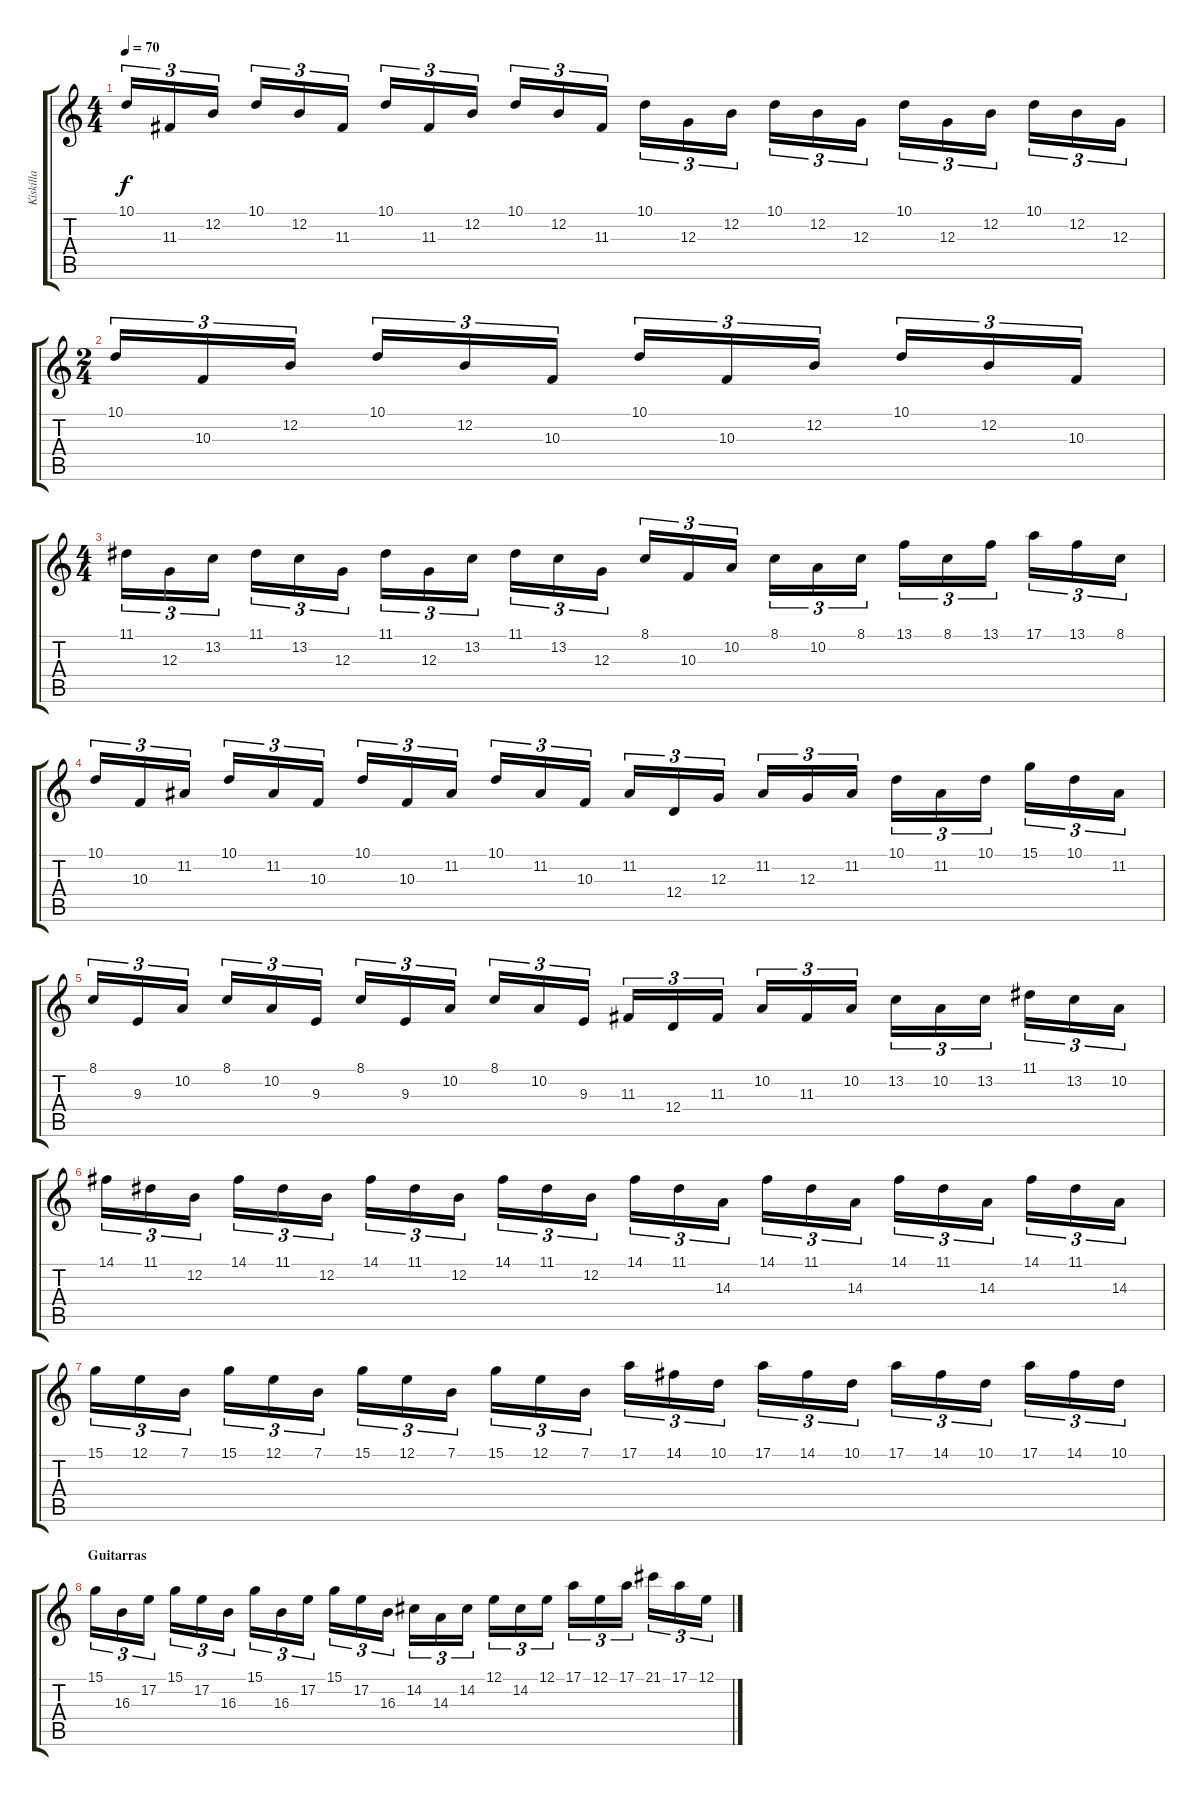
\track ("Kiskilla" "Kiskilla") {instrument stringensemble1}
\staff {score tabs}
\tuning (E4 B3 G3 D3 A2 E2) {hide}
\ts (4 4)
\tempo 70
\clef g2
\ks c
10.1.16{tu (3 2) dy f} 11.3.16{tu (3 2)} 12.2.16{tu (3 2)} 10.1.16{tu (3 2)} 12.2.16{tu (3 2)} 11.3.16{tu (3 2)} 10.1.16{tu (3 2)} 11.3.16{tu (3 2)} 12.2.16{tu (3 2)} 10.1.16{tu (3 2)} 12.2.16{tu (3 2)} 11.3.16{tu (3 2)} 10.1.16{tu (3 2)} 12.3.16{tu (3 2)} 12.2.16{tu (3 2)} 10.1.16{tu (3 2)} 12.2.16{tu (3 2)} 12.3.16{tu (3 2)} 10.1.16{tu (3 2)} 12.3.16{tu (3 2)} 12.2.16{tu (3 2)} 10.1.16{tu (3 2)} 12.2.16{tu (3 2)} 12.3.16{tu (3 2)} |
\ts (2 4)
10.1.16{tu (3 2)} 10.3.16{tu (3 2)} 12.2.16{tu (3 2)} 10.1.16{tu (3 2)} 12.2.16{tu (3 2)} 10.3.16{tu (3 2)} 10.1.16{tu (3 2)} 10.3.16{tu (3 2)} 12.2.16{tu (3 2)} 10.1.16{tu (3 2)} 12.2.16{tu (3 2)} 10.3.16{tu (3 2)} |
\ts (4 4)
11.1.16{tu (3 2) volume 14} 12.3.16{tu (3 2)} 13.2.16{tu (3 2)} 11.1.16{tu (3 2)} 13.2.16{tu (3 2)} 12.3.16{tu (3 2)} 11.1.16{tu (3 2)} 12.3.16{tu (3 2)} 13.2.16{tu (3 2)} 11.1.16{tu (3 2)} 13.2.16{tu (3 2)} 12.3.16{tu (3 2)} 8.1.16{tu (3 2)} 10.3.16{tu (3 2)} 10.2.16{tu (3 2)} 8.1.16{tu (3 2)} 10.2.16{tu (3 2)} 8.1.16{tu (3 2)} 13.1.16{tu (3 2)} 8.1.16{tu (3 2)} 13.1.16{tu (3 2)} 17.1.16{tu (3 2)} 13.1.16{tu (3 2)} 8.1.16{tu (3 2)} |
10.1.16{tu (3 2)} 10.3.16{tu (3 2)} 11.2.16{tu (3 2)} 10.1.16{tu (3 2)} 11.2.16{tu (3 2)} 10.3.16{tu (3 2)} 10.1.16{tu (3 2)} 10.3.16{tu (3 2)} 11.2.16{tu (3 2)} 10.1.16{tu (3 2)} 11.2.16{tu (3 2)} 10.3.16{tu (3 2)} 11.2.16{tu (3 2)} 12.4.16{tu (3 2)} 12.3.16{tu (3 2)} 11.2.16{tu (3 2)} 12.3.16{tu (3 2)} 11.2.16{tu (3 2)} 10.1.16{tu (3 2)} 11.2.16{tu (3 2)} 10.1.16{tu (3 2)} 15.1.16{tu (3 2)} 10.1.16{tu (3 2)} 11.2.16{tu (3 2)} |
8.1.16{tu (3 2) volume 13} 9.3.16{tu (3 2)} 10.2.16{tu (3 2)} 8.1.16{tu (3 2)} 10.2.16{tu (3 2)} 9.3.16{tu (3 2)} 8.1.16{tu (3 2)} 9.3.16{tu (3 2)} 10.2.16{tu (3 2)} 8.1.16{tu (3 2)} 10.2.16{tu (3 2)} 9.3.16{tu (3 2)} 11.3.16{tu (3 2)} 12.4.16{tu (3 2)} 11.3.16{tu (3 2)} 10.2.16{tu (3 2)} 11.3.16{tu (3 2)} 10.2.16{tu (3 2)} 13.2.16{tu (3 2)} 10.2.16{tu (3 2)} 13.2.16{tu (3 2)} 11.1.16{tu (3 2)} 13.2.16{tu (3 2)} 10.2.16{tu (3 2)} |
14.1.16{tu (3 2) volume 14} 11.1.16{tu (3 2)} 12.2.16{tu (3 2)} 14.1.16{tu (3 2)} 11.1.16{tu (3 2)} 12.2.16{tu (3 2)} 14.1.16{tu (3 2)} 11.1.16{tu (3 2)} 12.2.16{tu (3 2)} 14.1.16{tu (3 2)} 11.1.16{tu (3 2)} 12.2.16{tu (3 2)} 14.1.16{tu (3 2)} 11.1.16{tu (3 2)} 14.3.16{tu (3 2)} 14.1.16{tu (3 2)} 11.1.16{tu (3 2)} 14.3.16{tu (3 2)} 14.1.16{tu (3 2)} 11.1.16{tu (3 2)} 14.3.16{tu (3 2)} 14.1.16{tu (3 2)} 11.1.16{tu (3 2)} 14.3.16{tu (3 2)} |
15.1.16{tu (3 2)} 12.1.16{tu (3 2)} 7.1.16{tu (3 2)} 15.1.16{tu (3 2)} 12.1.16{tu (3 2)} 7.1.16{tu (3 2)} 15.1.16{tu (3 2)} 12.1.16{tu (3 2)} 7.1.16{tu (3 2)} 15.1.16{tu (3 2)} 12.1.16{tu (3 2)} 7.1.16{tu (3 2)} 17.1.16{tu (3 2)} 14.1.16{tu (3 2)} 10.1.16{tu (3 2)} 17.1.16{tu (3 2)} 14.1.16{tu (3 2)} 10.1.16{tu (3 2)} 17.1.16{tu (3 2)} 14.1.16{tu (3 2)} 10.1.16{tu (3 2)} 17.1.16{tu (3 2)} 14.1.16{tu (3 2)} 10.1.16{tu (3 2)} |
\section ("" "Guitarras")
15.1.16{tu (3 2) volume 13 instrument churchorgan} 16.3.16{tu (3 2)} 17.2.16{tu (3 2)} 15.1.16{tu (3 2)} 17.2.16{tu (3 2)} 16.3.16{tu (3 2)} 15.1.16{tu (3 2)} 16.3.16{tu (3 2)} 17.2.16{tu (3 2)} 15.1.16{tu (3 2)} 17.2.16{tu (3 2)} 16.3.16{tu (3 2)} 14.2.16{tu (3 2)} 14.3.16{tu (3 2)} 14.2.16{tu (3 2)} 12.1.16{tu (3 2)} 14.2.16{tu (3 2)} 12.1.16{tu (3 2)} 17.1.16{tu (3 2)} 12.1.16{tu (3 2)} 17.1.16{tu (3 2)} 21.1.16{tu (3 2)} 17.1.16{tu (3 2)} 12.1.16{tu (3 2)}
